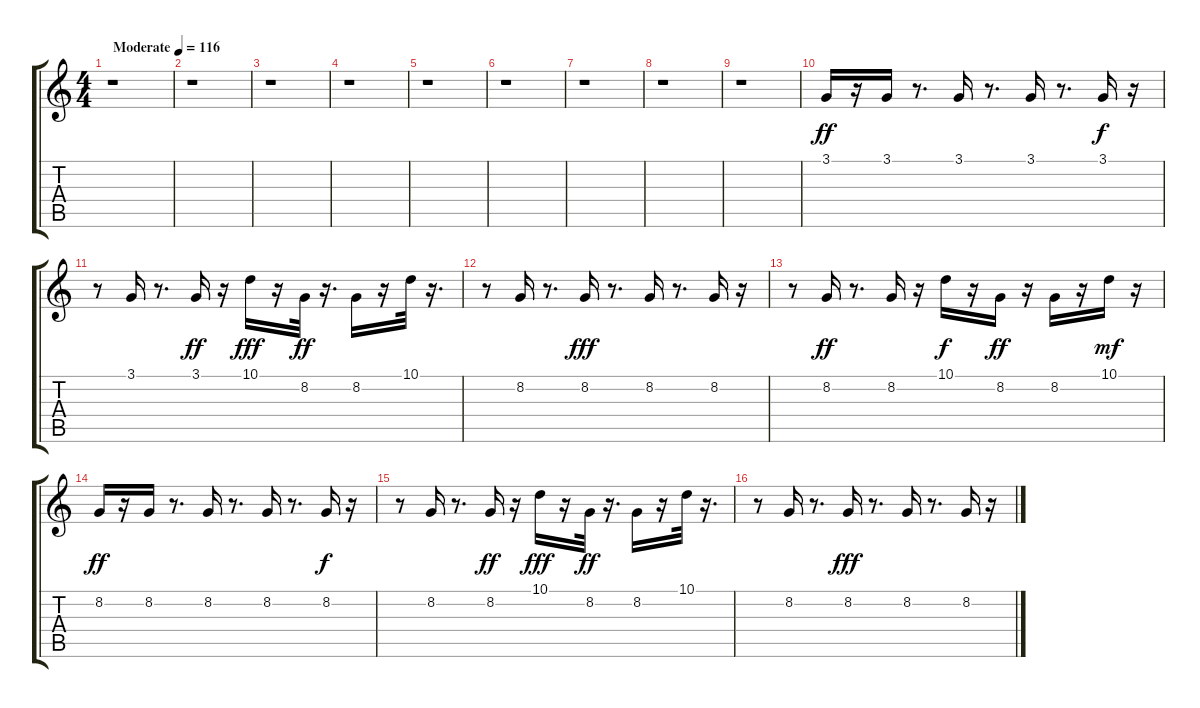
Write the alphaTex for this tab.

\track "" {instrument lead1square}
\staff {score tabs}
\tuning (E4 B3 G3 D3 A2 E2) {hide}
\ts (4 4)
\tempo (116 "Moderate")
\clef g2
\ks c
r.1{dy ff instrument lead1square} |
r.1 |
r.1 |
r.1 |
r.1 |
r.1 |
r.1 |
r.1 |
r.1 |
3.1.16 r.16 3.1.16 r.8{d} 3.1.16 r.8{d} 3.1.16 r.8{d} 3.1.16{dy f} r.16 |
r.8 3.1.16 r.8{d} 3.1.16{dy ff} r.16 10.1.16{dy fff} r.16 8.2.32{dy ff} r.16{d} 8.2.16 r.16 10.1.32 r.16{d} |
r.8 8.2.16 r.8{d} 8.2.16{dy fff} r.8{d} 8.2.16 r.8{d} 8.2.16 r.16 |
r.8 8.2.16{dy ff} r.8{d} 8.2.16 r.16 10.1.16{dy f} r.16 8.2.16{dy ff} r.16 8.2.16 r.16 10.1.16{dy mf} r.16 |
8.2.16{dy ff} r.16 8.2.16 r.8{d} 8.2.16 r.8{d} 8.2.16 r.8{d} 8.2.16{dy f} r.16 |
r.8 8.2.16 r.8{d} 8.2.16{dy ff} r.16 10.1.16{dy fff} r.16 8.2.32{dy ff} r.16{d} 8.2.16 r.16 10.1.32 r.16{d} |
r.8 8.2.16 r.8{d} 8.2.16{dy fff} r.8{d} 8.2.16 r.8{d} 8.2.16 r.16
